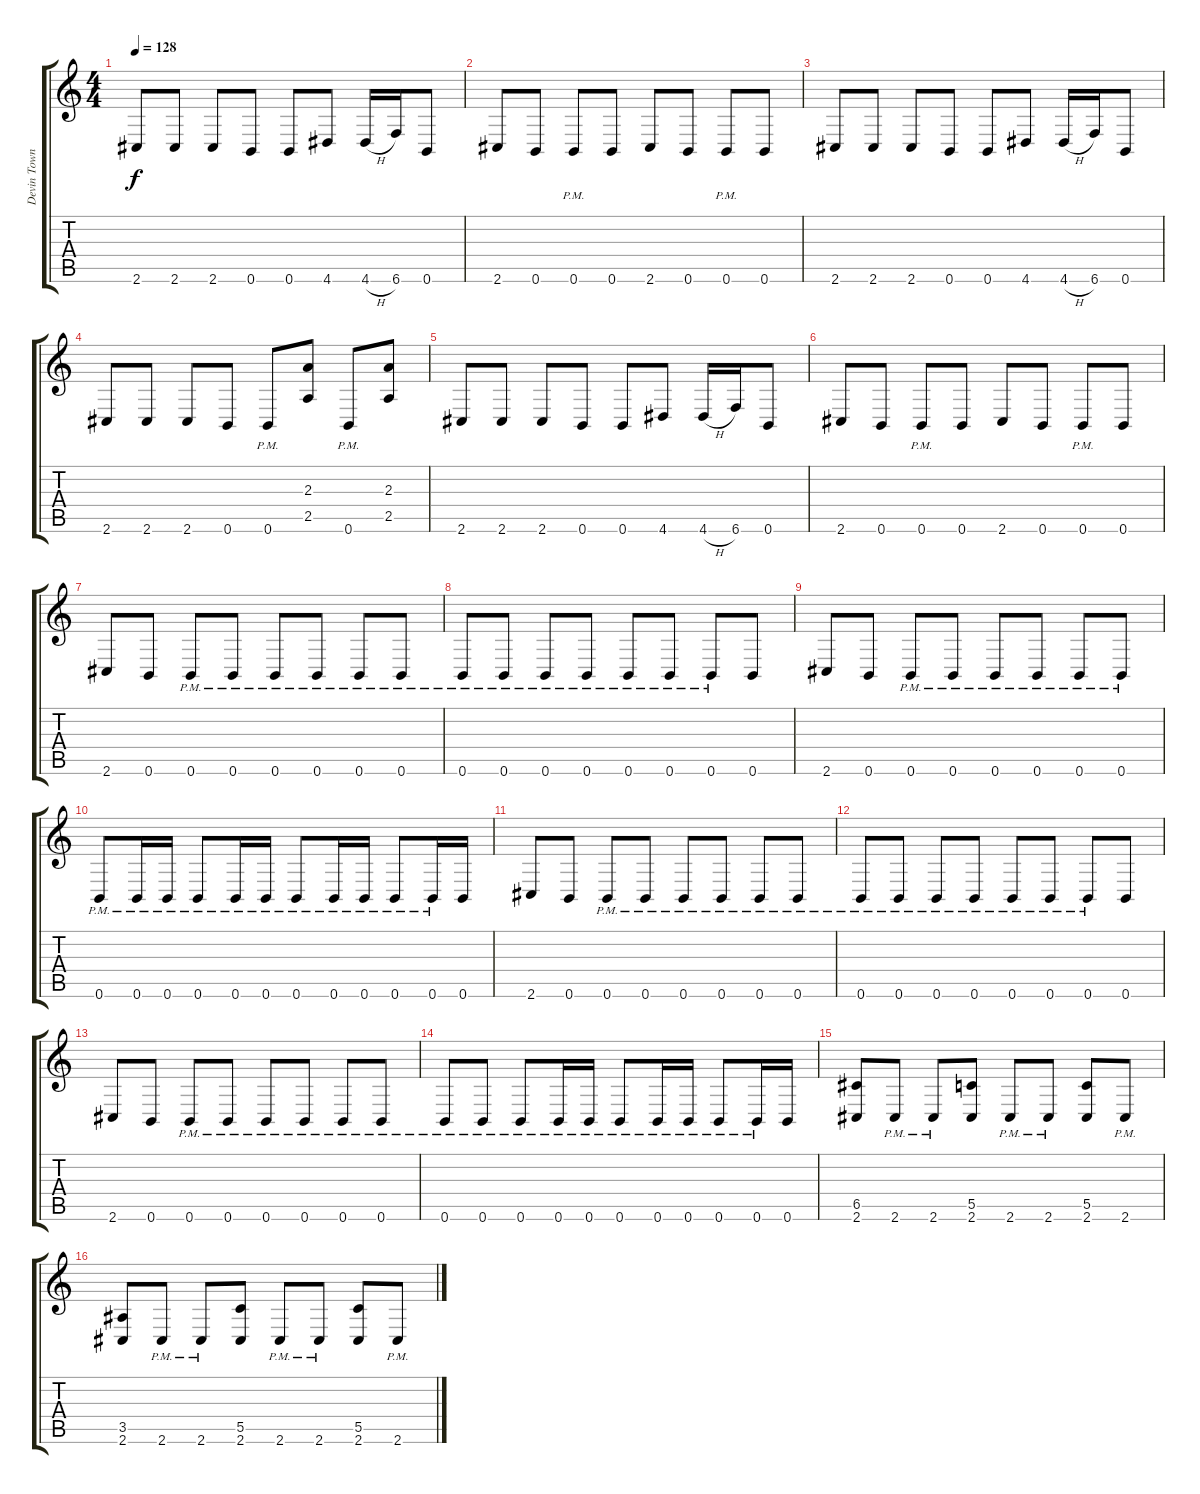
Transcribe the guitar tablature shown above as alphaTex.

\track ("Devin Townsend" "Devin Town") {instrument distortionguitar}
\staff {score tabs}
\tuning (E4 C4 G3 C3 G2 B1) {hide}
\ts (4 4)
\tempo 128
\clef g2
\ks c
2.6.8{dy f} 2.6.8 2.6.8 0.6.8 0.6.8 4.6.8 4.6{h}.16 6.6.16 0.6.8 |
2.6.8 0.6.8 0.6{pm}.8 0.6.8 2.6.8 0.6.8 0.6{pm}.8 0.6.8 |
2.6.8 2.6.8 2.6.8 0.6.8 0.6.8 4.6.8 4.6{h}.16 6.6.16 0.6.8 |
2.6.8 2.6.8 2.6.8 0.6.8 0.6{pm}.8 (2.3 2.5).8 0.6{pm}.8 (2.3 2.5).8 |
2.6.8 2.6.8 2.6.8 0.6.8 0.6.8 4.6.8 4.6{h}.16 6.6.16 0.6.8 |
2.6.8 0.6.8 0.6{pm}.8 0.6.8 2.6.8 0.6.8 0.6{pm}.8 0.6.8 |
2.6.8 0.6.8 0.6{pm}.8 0.6{pm}.8 0.6{pm}.8 0.6{pm}.8 0.6{pm}.8 0.6{pm}.8 |
0.6{pm}.8 0.6{pm}.8 0.6{pm}.8 0.6{pm}.8 0.6{pm}.8 0.6{pm}.8 0.6{pm}.8 0.6.8 |
2.6.8 0.6.8 0.6{pm}.8 0.6{pm}.8 0.6{pm}.8 0.6{pm}.8 0.6{pm}.8 0.6{pm}.8 |
0.6{pm}.8 0.6{pm}.16 0.6{pm}.16 0.6{pm}.8 0.6{pm}.16 0.6{pm}.16 0.6{pm}.8 0.6{pm}.16 0.6{pm}.16 0.6{pm}.8 0.6{pm}.16 0.6.16 |
2.6.8 0.6.8 0.6{pm}.8 0.6{pm}.8 0.6{pm}.8 0.6{pm}.8 0.6{pm}.8 0.6{pm}.8 |
0.6{pm}.8 0.6{pm}.8 0.6{pm}.8 0.6{pm}.8 0.6{pm}.8 0.6{pm}.8 0.6{pm}.8 0.6.8 |
2.6.8 0.6.8 0.6{pm}.8 0.6{pm}.8 0.6{pm}.8 0.6{pm}.8 0.6{pm}.8 0.6{pm}.8 |
0.6{pm}.8 0.6{pm}.8 0.6{pm}.8 0.6{pm}.16 0.6{pm}.16 0.6{pm}.8 0.6{pm}.16 0.6{pm}.16 0.6{pm}.8 0.6{pm}.16 0.6.16 |
(6.5 2.6).8 2.6{pm}.8 2.6{pm}.8 (5.5 2.6).8 2.6{pm}.8 2.6{pm}.8 (5.5 2.6).8 2.6{pm}.8 |
(3.5 2.6).8 2.6{pm}.8 2.6{pm}.8 (5.5 2.6).8 2.6{pm}.8 2.6{pm}.8 (5.5 2.6).8 2.6{pm}.8
